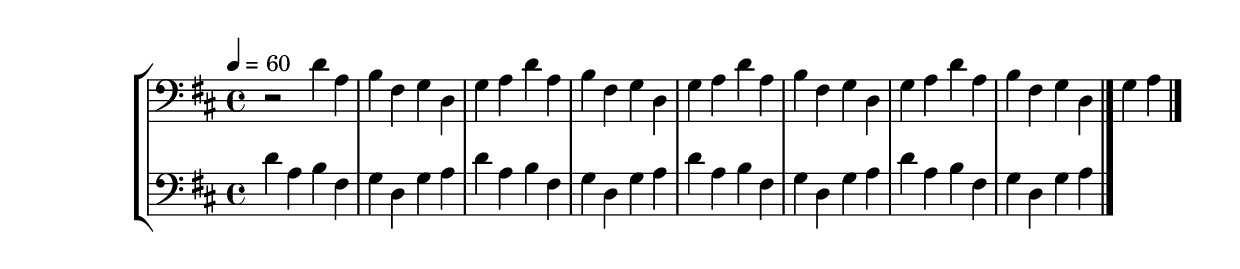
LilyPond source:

% LilyPond engraving system - http://www.lilypond.org/
%
% http://en.wikipedia.org/wiki/Pachelbel%27s_Canon
%
% Most consonant:
%
%   % canon-offset-audit --ostinato -- 0 -5 -3 -8 -7 -12 -7 -5 \
%   | sort -n | head -6
%   0.131 O2,T0		Min(0.000) Max(0.225) Mean(0.131) SDev(0.089)
%   0.151 O2,T-12	Min(0.000) Max(0.275) Mean(0.151) SDev(0.115)
%   0.156 O4,T0		Min(0.100) Max(0.225) Mean(0.156) SDev(0.057)
%   0.184 O1,T-14	Min(0.080) Max(0.250) Mean(0.184) SDev(0.066)
%   0.188 O1,T-2	Min(0.100) Max(0.225) Mean(0.188) SDev(0.052)
%   0.191 O2,T16	Min(0.080) Max(0.255) Mean(0.191) SDev(0.071)

\version "2.16.0"
\include "articulate.ly"

keytempoetc = {
  \key d \major
  \time 4/4
  \tempo 4=60
}

groundbass = \relative d' {
  d4 a b fis g d g a
}

upper = \relative d' {
  \clef bass
  \keytempoetc
% So going with Offset 2, Transpose 0 for most consonant, which is that,
% besides the awkward unisons (that using two different instruments
% would avoid).
  r2
  \transpose d d { \groundbass }
  \transpose d d { \groundbass }
  \transpose d d { \groundbass }
  \transpose d d { \groundbass }
  \bar "|."
}

lower = \relative d' {
  \clef bass
  \keytempoetc
  \groundbass
  \groundbass
  \groundbass
  \groundbass
  \bar "|."
}

theblackdots = {
  <<
    \new StaffGroup <<
      \new Staff = "upper" \upper
      \new Staff = "lower" \lower
    >>
  >>
}

themusic = {
  <<
    \new Staff <<
%     \set Staff.midiInstrument = #"church organ"
      \set Staff.printPartCombineTexts = ##f
      \partcombine
      << \upper >>
      << \lower >>
    >>
  >>
}

\score {
  \theblackdots
  \layout { }
}
\score {
  \articulate { \themusic }
  \midi { }
}
